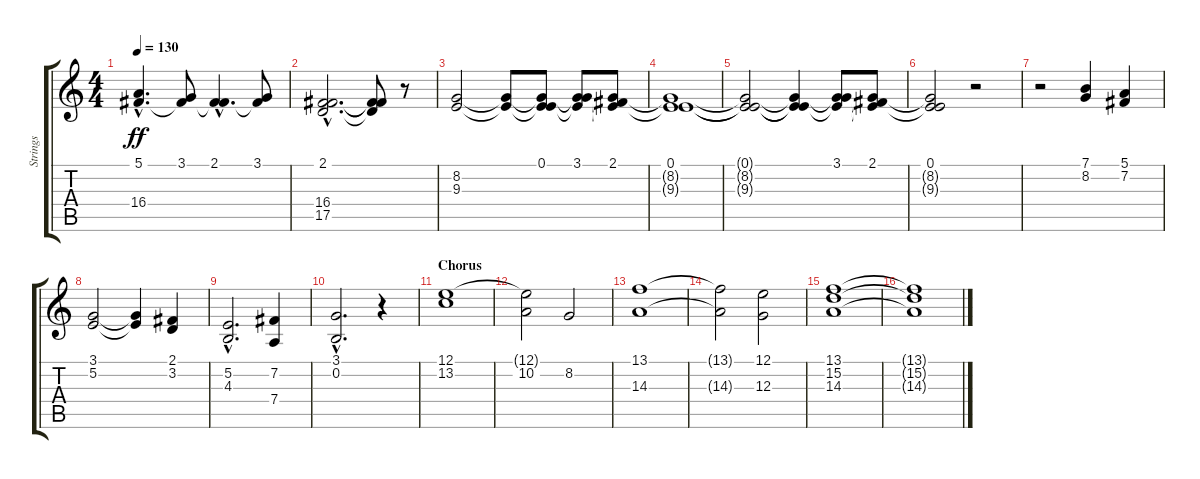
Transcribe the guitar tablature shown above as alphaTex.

\track ("Strings" "Strings") {instrument stringensemble2}
\staff {score tabs}
\tuning (E4 B3 G3 D3 A2 E2) {hide}
\ts (4 4)
\tempo 130
\clef g2
\ks c
(5.1{hac} 16.4{hac}).4{d dy ff} (3.1 16.4{t}).8 (2.1{hac} 16.4{hac t}).4{d} (3.1 16.4{t}).8 |
(2.1{hac} 16.4{hac} 17.5{hac}).2{d} (2.1{t} 16.4{t} 17.5{t}).8 r.8 |
(8.2 9.3).2 (8.2{t} 9.3{t}).8 (0.1 8.2{t} 9.3{t}).8 (3.1 8.2{t} 9.3{t}).8 (2.1 8.2{t} 9.3{t}).8 |
(0.1 8.2{t} 9.3{t}).1 |
(0.1{t} 8.2{t} 9.3{t}).2 (0.1{t} 8.2{t} 9.3{t}).4 (3.1 8.2{t} 9.3{t}).8 (2.1 8.2{t} 9.3{t}).8 |
(0.1 8.2{t} 9.3{t}).2 r.2 |
r.2 (7.1 8.2).4 (5.1 7.2).4 |
(3.1 5.2).2 (3.1{t} 5.2{t}).4 (2.1 3.2).4 |
(5.2{hac} 4.3{hac}).2{d} (7.2 7.4).4 |
(3.1{hac} 0.2{hac}).2{d} r.4 |
\section ("" "Chorus")
(12.1 13.2).1 |
(12.1{t} 10.2).2 8.2.2 |
(13.1 14.3).1 |
(13.1{t} 14.3{t}).2 (12.1 12.3).2 |
(13.1 15.2 14.3).1 |
(13.1{t} 15.2{t} 14.3{t}).1
